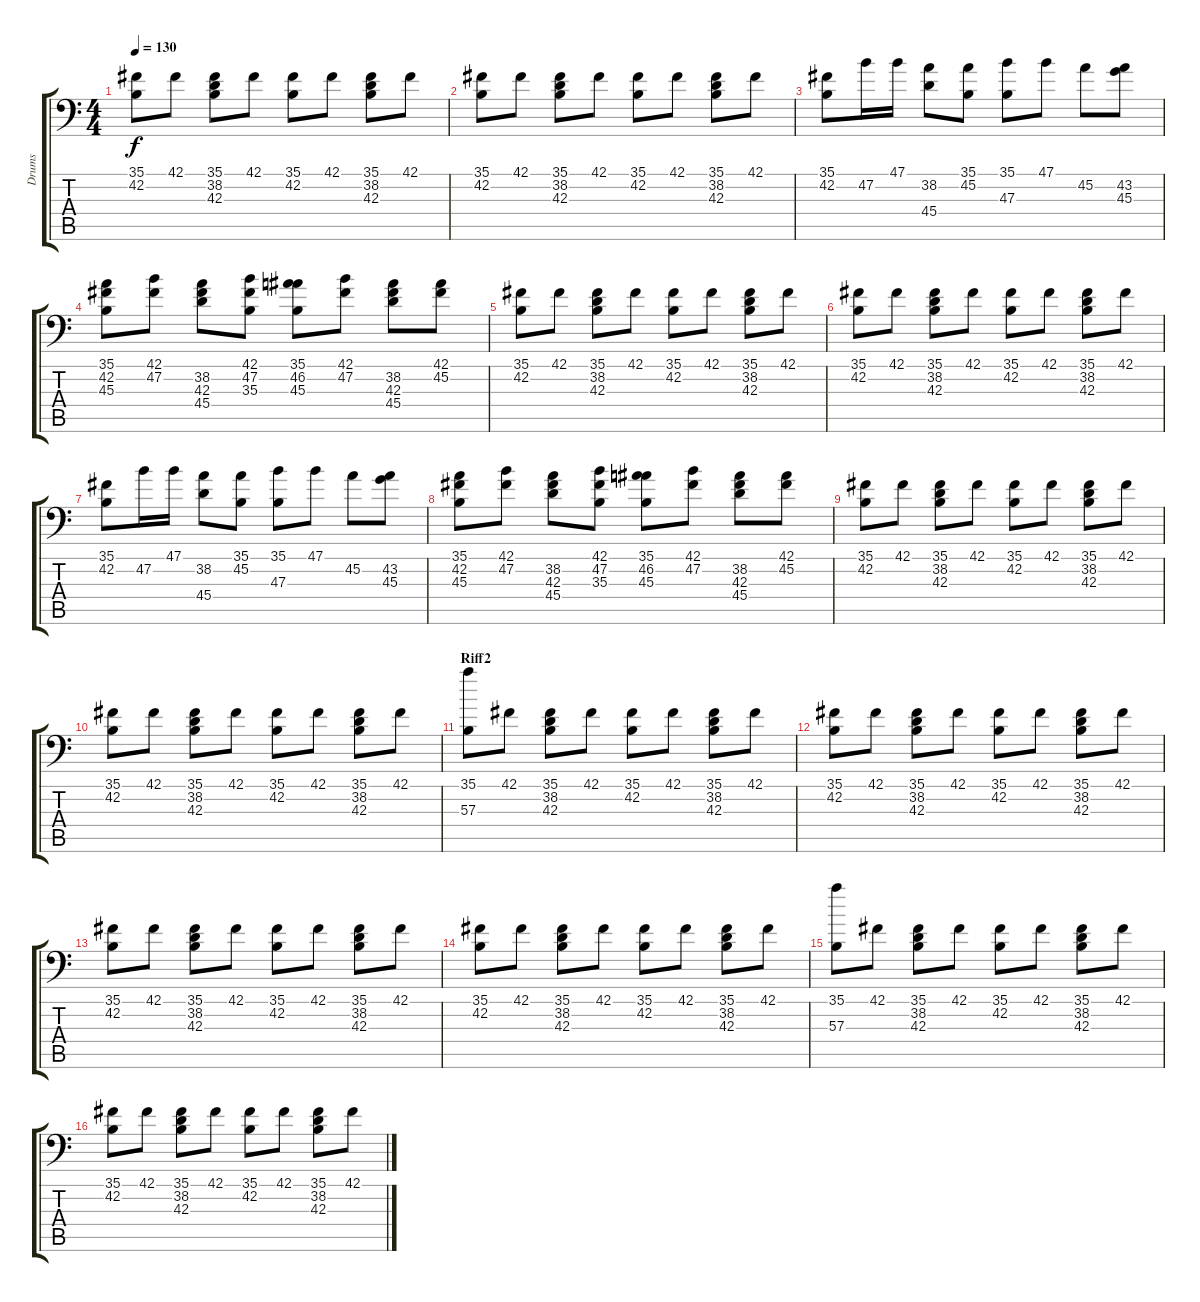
\track ("Drums" "Drums") {instrument acousticgrandpiano}
\staff {score tabs}
\tuning (C-1 C-1 C-1 C-1 C-1 C-1) {hide}
\ts (4 4)
\tempo 130
\clef f4
\ks c
(35.1 42.2).8{dy f} 42.1.8 (35.1 38.2 42.3).8 42.1.8 (35.1 42.2).8 42.1.8 (35.1 38.2 42.3).8 42.1.8 |
(35.1 42.2).8 42.1.8 (35.1 38.2 42.3).8 42.1.8 (35.1 42.2).8 42.1.8 (35.1 38.2 42.3).8 42.1.8 |
(35.1 42.2).8 47.2.16 47.1.16 (38.2 45.4).8 (35.1 45.2).8 (35.1 47.3).8 47.1.8 45.2.8 (43.2 45.3).8 |
(35.1 42.2 45.3).8 (42.1 47.2).8 (38.2 42.3 45.4).8 (42.1 47.2 35.3).8 (35.1 46.2 45.3).8 (42.1 47.2).8 (38.2 42.3 45.4).8 (42.1 45.2).8 |
(35.1 42.2).8 42.1.8 (35.1 38.2 42.3).8 42.1.8 (35.1 42.2).8 42.1.8 (35.1 38.2 42.3).8 42.1.8 |
(35.1 42.2).8 42.1.8 (35.1 38.2 42.3).8 42.1.8 (35.1 42.2).8 42.1.8 (35.1 38.2 42.3).8 42.1.8 |
(35.1 42.2).8 47.2.16 47.1.16 (38.2 45.4).8 (35.1 45.2).8 (35.1 47.3).8 47.1.8 45.2.8 (43.2 45.3).8 |
(35.1 42.2 45.3).8 (42.1 47.2).8 (38.2 42.3 45.4).8 (42.1 47.2 35.3).8 (35.1 46.2 45.3).8 (42.1 47.2).8 (38.2 42.3 45.4).8 (42.1 45.2).8 |
(35.1 42.2).8 42.1.8 (35.1 38.2 42.3).8 42.1.8 (35.1 42.2).8 42.1.8 (35.1 38.2 42.3).8 42.1.8 |
(35.1 42.2).8 42.1.8 (35.1 38.2 42.3).8 42.1.8 (35.1 42.2).8 42.1.8 (35.1 38.2 42.3).8 42.1.8 |
\section ("" "Riff2")
(35.1 57.3).8 42.1.8 (35.1 38.2 42.3).8 42.1.8 (35.1 42.2).8 42.1.8 (35.1 38.2 42.3).8 42.1.8 |
(35.1 42.2).8 42.1.8 (35.1 38.2 42.3).8 42.1.8 (35.1 42.2).8 42.1.8 (35.1 38.2 42.3).8 42.1.8 |
(35.1 42.2).8 42.1.8 (35.1 38.2 42.3).8 42.1.8 (35.1 42.2).8 42.1.8 (35.1 38.2 42.3).8 42.1.8 |
(35.1 42.2).8 42.1.8 (35.1 38.2 42.3).8 42.1.8 (35.1 42.2).8 42.1.8 (35.1 38.2 42.3).8 42.1.8 |
(35.1 57.3).8 42.1.8 (35.1 38.2 42.3).8 42.1.8 (35.1 42.2).8 42.1.8 (35.1 38.2 42.3).8 42.1.8 |
(35.1 42.2).8 42.1.8 (35.1 38.2 42.3).8 42.1.8 (35.1 42.2).8 42.1.8 (35.1 38.2 42.3).8 42.1.8
